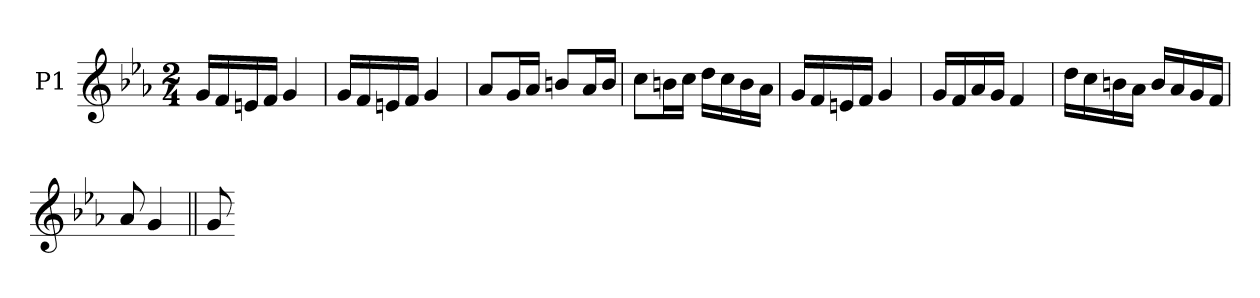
**kern
*part1
*staff1
*I"P1
*clefG2
*k[b-e-a-]
*M2/4
=1
16gLL
16f
16en
16fJJ
4g
=2
16gLL
16f
16en
16fJJ
4g
=3
8a-L
16gL
16a-JJ
8bnL
16a-L
16bJJ
=4
8ccL
16bnL
16ccJJ
16ddLL
16cc
16b
16a-JJ
=5
16gLL
16f
16en
16fJJ
4g
=6
16gLL
16f
16a-
16gJJ
4f
=7
16ddLL
16cc
16bn
16a-JJ
16bLL
16a-
16g
16fJJ
=
8a-
4g
=8||
8g
=-
*-
